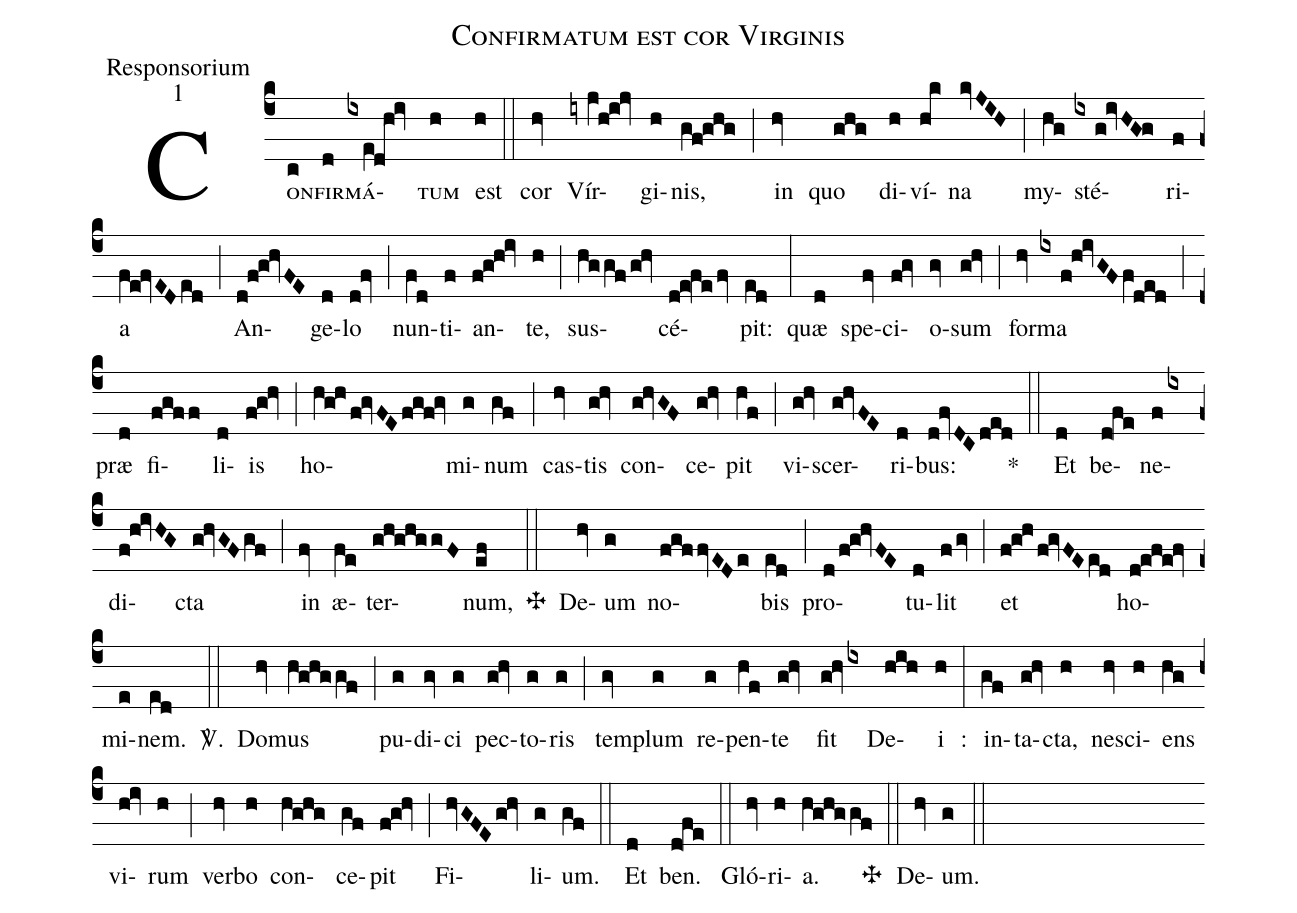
name:Confirmatum est cor Virginis;
office-part:Responsorium;
mode:1;
%%
(c4)C<sc>on</sc>(c)<sc>fir</sc>(d)<sc>má</sc>(ixeV!d@h!iv)<sc>tum</sc>(h) est(h) (::) cor(hv) Vír(iy/jV!h!i!jv)gi(h)nis,(gV!f!ghg) (;) in(hv) quo(ghg) di(h)ví(h@k)na(kvJIH) (;) my(hV!g)sté(ix/g!ivHG!g)ri(f)a(fV!e!fvED/ed) (;) An(d!f!g!hvFE)ge(d)lo(d!fv) (;) nun(fV!d)ti(f)an(f!g!h!iv)te,(h) (;) sus(hV!g/gf/g!hv)cé(d!e!fefv)pit:(ed) (:) quæ(d) spe(fv)ci(f!gv)o(gv)sum(g!hv) (;)  for(hv)ma(ix/f!h!ivGF/fV!ded) (;) præ(d) fi(fgf/f)li(d)is(f!g!hv) (;) ho(hV!g!h/f!gvFE/fgf!gv)mi(g)num(gf) (;) cas(hv)tis(g!hv) con(g!hvGF)ce(g!hv)pit(hV!f) (;) vi(g!hv)scer(g!hvFE)ri(d)bus:(d!fvDC/ded) *(::) Et(d) be(d!fe)ne(f/ix)di(f!h!ivHG)cta(g!hvGF/gf) (;) in(fv) æ(fe)ter(g!h!g!h!g/gF)num,(ef) <v>\grealtcross</v>(::) De(hv)um(g) no(fgf/fvED/e)bis(ed) (;) pro(d/f!g!hvFE)tu(d)lit(f/gv) (;) et(f!g!h/f!gvFE/ed) ho(d!efe!fv)mi(e)nem.(ed) <sp>V/</sp>.(::)

 Do(hv)mus(hV!ghg/gf) (;) pu(g)di(gv)ci(g) pec(g!hv)to(g)ris(g) (;) tem(gv)plum(g) re(g)pen(hV!f)te(g!hv) fit(g!hv/ix) De(hih)i(h) :(:) in(gV!f)ta(g!hv)cta,(h)  ne(hv)sci(h)ens(hV!g) vi(h!iv)rum(h) (;) ver(hv)bo(h) con(hV!ghg)ce(gf)pit(f!g!hv) (;) Fi(hvGFE/g!hv)li(g)um.(gf) (::) Et(d) ben.(d!fe) (::)Gló(hv)ri(h)a.(hV!ghg/gf) <v>\grealtcross</v>(::) De(hv)um.(g) (::)
